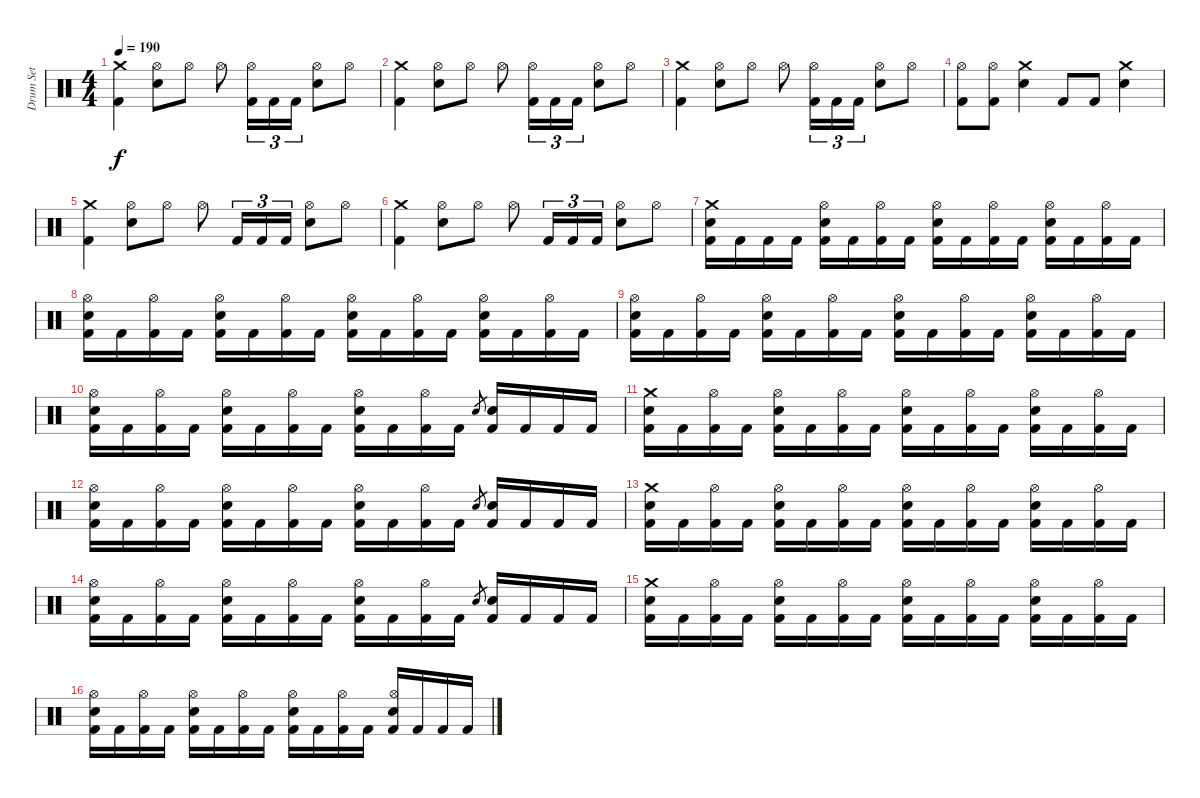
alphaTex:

\track ("Drum Set" "Drum Set") {instrument percussion}
\staff {score}
\articulation defaults
\ts (4 4)
\tempo 190
\clef neutral
\ks c
("Crash medium (hit)" "Kick (hit) 2").4{dy f} ("Hi-Hat (open)" "Snare (hit) 2").8 "Hi-Hat (open)".8 "Hi-Hat (open)".8 ("Hi-Hat (open)" "Kick (hit) 2").16{tu (3 2)} "Kick (hit) 2".16{tu (3 2)} "Kick (hit) 2".16{tu (3 2)} ("Hi-Hat (open)" "Snare (hit) 2").8 "Hi-Hat (open)".8 |
("Crash medium (hit)" "Kick (hit) 2").4 ("Hi-Hat (open)" "Snare (hit) 2").8 "Hi-Hat (open)".8 "Hi-Hat (open)".8 ("Hi-Hat (open)" "Kick (hit) 2").16{tu (3 2)} "Kick (hit) 2".16{tu (3 2)} "Kick (hit) 2".16{tu (3 2)} ("Hi-Hat (open)" "Snare (hit) 2").8 "Hi-Hat (open)".8 |
("Crash medium (hit)" "Kick (hit) 2").4 ("Hi-Hat (open)" "Snare (hit) 2").8 "Hi-Hat (open)".8 "Hi-Hat (open)".8 ("Hi-Hat (open)" "Kick (hit) 2").16{tu (3 2)} "Kick (hit) 2".16{tu (3 2)} "Kick (hit) 2".16{tu (3 2)} ("Hi-Hat (open)" "Snare (hit) 2").8 "Hi-Hat (open)".8 |
("Hi-Hat (open)" "Kick (hit) 2").8 ("Hi-Hat (open)" "Kick (hit) 2").8 ("Crash medium (hit)" "Snare (hit) 2").4 "Kick (hit) 2".8 "Kick (hit) 2".8 ("Crash medium (hit)" "Snare (hit) 2").4 |
("Crash medium (hit)" "Kick (hit) 2").4 ("Hi-Hat (open)" "Snare (hit) 2").8 "Hi-Hat (open)".8 "Hi-Hat (open)".8 "Kick (hit) 2".16{tu (3 2)} "Kick (hit) 2".16{tu (3 2)} "Kick (hit) 2".16{tu (3 2)} ("Hi-Hat (open)" "Snare (hit) 2").8 "Hi-Hat (open)".8 |
("Crash medium (hit)" "Kick (hit) 2").4 ("Hi-Hat (open)" "Snare (hit) 2").8 "Hi-Hat (open)".8 "Hi-Hat (open)".8 "Kick (hit) 2".16{tu (3 2)} "Kick (hit) 2".16{tu (3 2)} "Kick (hit) 2".16{tu (3 2)} ("Hi-Hat (open)" "Snare (hit) 2").8 "Hi-Hat (open)".8 |
("Crash medium (hit)" "Snare (hit) 2" "Kick (hit) 2").16 "Kick (hit) 2".16 "Kick (hit) 2".16 "Kick (hit) 2".16 ("Hi-Hat (open)" "Snare (hit) 2" "Kick (hit) 2").16 "Kick (hit) 2".16 ("Hi-Hat (open)" "Kick (hit) 2").16 "Kick (hit) 2".16 ("Hi-Hat (open)" "Snare (hit) 2" "Kick (hit) 2").16 "Kick (hit) 2".16 ("Hi-Hat (open)" "Kick (hit) 2").16 "Kick (hit) 2".16 ("Hi-Hat (open)" "Snare (hit) 2" "Kick (hit) 2").16 "Kick (hit) 2".16 ("Hi-Hat (open)" "Kick (hit) 2").16 "Kick (hit) 2".16 |
("Hi-Hat (open)" "Snare (hit) 2" "Kick (hit) 2").16 "Kick (hit) 2".16 ("Hi-Hat (open)" "Kick (hit) 2").16 "Kick (hit) 2".16 ("Hi-Hat (open)" "Snare (hit) 2" "Kick (hit) 2").16 "Kick (hit) 2".16 ("Hi-Hat (open)" "Kick (hit) 2").16 "Kick (hit) 2".16 ("Hi-Hat (open)" "Snare (hit) 2" "Kick (hit) 2").16 "Kick (hit) 2".16 ("Hi-Hat (open)" "Kick (hit) 2").16 "Kick (hit) 2".16 ("Hi-Hat (open)" "Snare (hit) 2" "Kick (hit) 2").16 "Kick (hit) 2".16 ("Hi-Hat (open)" "Kick (hit) 2").16 "Kick (hit) 2".16 |
("Hi-Hat (open)" "Snare (hit) 2" "Kick (hit) 2").16 "Kick (hit) 2".16 ("Hi-Hat (open)" "Kick (hit) 2").16 "Kick (hit) 2".16 ("Hi-Hat (open)" "Snare (hit) 2" "Kick (hit) 2").16 "Kick (hit) 2".16 ("Hi-Hat (open)" "Kick (hit) 2").16 "Kick (hit) 2".16 ("Hi-Hat (open)" "Snare (hit) 2" "Kick (hit) 2").16 "Kick (hit) 2".16 ("Hi-Hat (open)" "Kick (hit) 2").16 "Kick (hit) 2".16 ("Hi-Hat (open)" "Snare (hit) 2" "Kick (hit) 2").16 "Kick (hit) 2".16 ("Hi-Hat (open)" "Kick (hit) 2").16 "Kick (hit) 2".16 |
("Hi-Hat (open)" "Snare (hit) 2" "Kick (hit) 2").16 "Kick (hit) 2".16 ("Hi-Hat (open)" "Kick (hit) 2").16 "Kick (hit) 2".16 ("Hi-Hat (open)" "Snare (hit) 2" "Kick (hit) 2").16 "Kick (hit) 2".16 ("Hi-Hat (open)" "Kick (hit) 2").16 "Kick (hit) 2".16 ("Hi-Hat (open)" "Snare (hit) 2" "Kick (hit) 2").16 "Kick (hit) 2".16 ("Hi-Hat (open)" "Kick (hit) 2").16 "Kick (hit) 2".16 "Snare (hit) 2".8{gr} ("Snare (hit) 2" "Kick (hit) 2").16 "Kick (hit) 2".16 "Kick (hit) 2".16 "Kick (hit) 2".16 |
("Crash medium (hit)" "Snare (hit) 2" "Kick (hit) 2").16 "Kick (hit) 2".16 ("Hi-Hat (open)" "Kick (hit) 2").16 "Kick (hit) 2".16 ("Hi-Hat (open)" "Snare (hit) 2" "Kick (hit) 2").16 "Kick (hit) 2".16 ("Hi-Hat (open)" "Kick (hit) 2").16 "Kick (hit) 2".16 ("Hi-Hat (open)" "Snare (hit) 2" "Kick (hit) 2").16 "Kick (hit) 2".16 ("Hi-Hat (open)" "Kick (hit) 2").16 "Kick (hit) 2".16 ("Hi-Hat (open)" "Snare (hit) 2" "Kick (hit) 2").16 "Kick (hit) 2".16 ("Hi-Hat (open)" "Kick (hit) 2").16 "Kick (hit) 2".16 |
("Hi-Hat (open)" "Snare (hit) 2" "Kick (hit) 2").16 "Kick (hit) 2".16 ("Hi-Hat (open)" "Kick (hit) 2").16 "Kick (hit) 2".16 ("Hi-Hat (open)" "Snare (hit) 2" "Kick (hit) 2").16 "Kick (hit) 2".16 ("Hi-Hat (open)" "Kick (hit) 2").16 "Kick (hit) 2".16 ("Hi-Hat (open)" "Snare (hit) 2" "Kick (hit) 2").16 "Kick (hit) 2".16 ("Hi-Hat (open)" "Kick (hit) 2").16 "Kick (hit) 2".16 "Snare (hit) 2".8{gr} ("Snare (hit) 2" "Kick (hit) 2").16 "Kick (hit) 2".16 "Kick (hit) 2".16 "Kick (hit) 2".16 |
("Crash medium (hit)" "Snare (hit) 2" "Kick (hit) 2").16 "Kick (hit) 2".16 ("Hi-Hat (open)" "Kick (hit) 2").16 "Kick (hit) 2".16 ("Hi-Hat (open)" "Snare (hit) 2" "Kick (hit) 2").16 "Kick (hit) 2".16 ("Hi-Hat (open)" "Kick (hit) 2").16 "Kick (hit) 2".16 ("Hi-Hat (open)" "Snare (hit) 2" "Kick (hit) 2").16 "Kick (hit) 2".16 ("Hi-Hat (open)" "Kick (hit) 2").16 "Kick (hit) 2".16 ("Hi-Hat (open)" "Snare (hit) 2" "Kick (hit) 2").16 "Kick (hit) 2".16 ("Hi-Hat (open)" "Kick (hit) 2").16 "Kick (hit) 2".16 |
("Hi-Hat (open)" "Snare (hit) 2" "Kick (hit) 2").16 "Kick (hit) 2".16 ("Hi-Hat (open)" "Kick (hit) 2").16 "Kick (hit) 2".16 ("Hi-Hat (open)" "Snare (hit) 2" "Kick (hit) 2").16 "Kick (hit) 2".16 ("Hi-Hat (open)" "Kick (hit) 2").16 "Kick (hit) 2".16 ("Hi-Hat (open)" "Snare (hit) 2" "Kick (hit) 2").16 "Kick (hit) 2".16 ("Hi-Hat (open)" "Kick (hit) 2").16 "Kick (hit) 2".16 "Snare (hit) 2".8{gr} ("Snare (hit) 2" "Kick (hit) 2").16 "Kick (hit) 2".16 "Kick (hit) 2".16 "Kick (hit) 2".16 |
("Crash medium (hit)" "Snare (hit) 2" "Kick (hit) 2").16 "Kick (hit) 2".16 ("Hi-Hat (open)" "Kick (hit) 2").16 "Kick (hit) 2".16 ("Hi-Hat (open)" "Snare (hit) 2" "Kick (hit) 2").16 "Kick (hit) 2".16 ("Hi-Hat (open)" "Kick (hit) 2").16 "Kick (hit) 2".16 ("Hi-Hat (open)" "Snare (hit) 2" "Kick (hit) 2").16 "Kick (hit) 2".16 ("Hi-Hat (open)" "Kick (hit) 2").16 "Kick (hit) 2".16 ("Hi-Hat (open)" "Snare (hit) 2" "Kick (hit) 2").16 "Kick (hit) 2".16 ("Hi-Hat (open)" "Kick (hit) 2").16 "Kick (hit) 2".16 |
("Hi-Hat (open)" "Snare (hit) 2" "Kick (hit) 2").16 "Kick (hit) 2".16 ("Hi-Hat (open)" "Kick (hit) 2").16 "Kick (hit) 2".16 ("Hi-Hat (open)" "Snare (hit) 2" "Kick (hit) 2").16 "Kick (hit) 2".16 ("Hi-Hat (open)" "Kick (hit) 2").16 "Kick (hit) 2".16 ("Hi-Hat (open)" "Snare (hit) 2" "Kick (hit) 2").16 "Kick (hit) 2".16 ("Hi-Hat (open)" "Kick (hit) 2").16 "Kick (hit) 2".16 ("Hi-Hat (open)" "Snare (hit) 2" "Kick (hit) 2").16 "Kick (hit) 2".16 "Kick (hit) 2".16 "Kick (hit) 2".16
